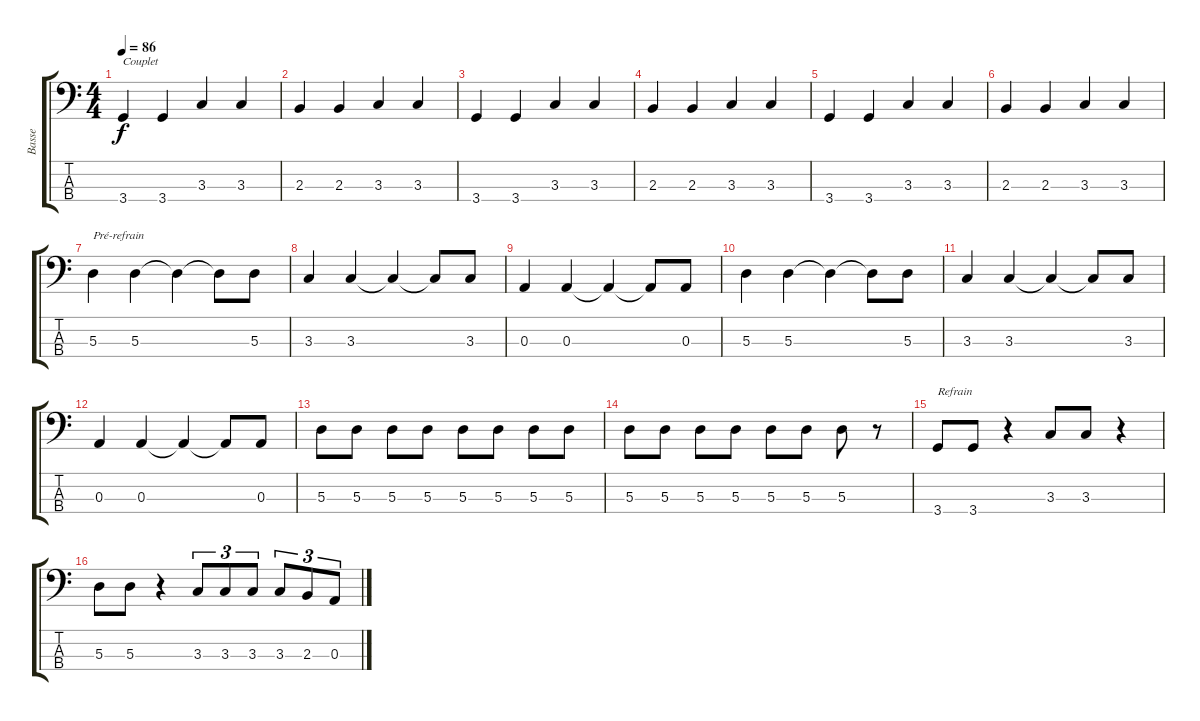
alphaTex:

\track ("Basse" "Basse") {instrument electricbasspick}
\staff {score tabs}
\tuning (G2 D2 A1 E1) {hide}
\ts (4 4)
\tempo 86
\clef f4
\ks c
3.4.4{txt "Couplet" dy f instrument electricbasspick} 3.4.4 3.3.4 3.3.4 |
2.3.4 2.3.4 3.3.4 3.3.4 |
3.4.4 3.4.4 3.3.4 3.3.4 |
2.3.4 2.3.4 3.3.4 3.3.4 |
3.4.4 3.4.4 3.3.4 3.3.4 |
2.3.4 2.3.4 3.3.4 3.3.4 |
5.3.4{txt "Pré-refrain"} 5.3.4 5.3{t}.4 5.3{t}.8 5.3.8 |
3.3.4 3.3.4 3.3{t}.4 3.3{t}.8 3.3.8 |
0.3.4 0.3.4 0.3{t}.4 0.3{t}.8 0.3.8 |
5.3.4 5.3.4 5.3{t}.4 5.3{t}.8 5.3.8 |
3.3.4 3.3.4 3.3{t}.4 3.3{t}.8 3.3.8 |
0.3.4 0.3.4 0.3{t}.4 0.3{t}.8 0.3.8 |
5.3.8 5.3.8 5.3.8 5.3.8 5.3.8 5.3.8 5.3.8 5.3.8 |
5.3.8 5.3.8 5.3.8 5.3.8 5.3.8 5.3.8 5.3.8 r.8 |
3.4.8{txt "Refrain"} 3.4.8 r.4 3.3.8 3.3.8 r.4 |
5.3.8 5.3.8 r.4 3.3.8{tu (3 2)} 3.3.8{tu (3 2)} 3.3.8{tu (3 2)} 3.3.8{tu (3 2)} 2.3.8{tu (3 2)} 0.3.8{tu (3 2)}
